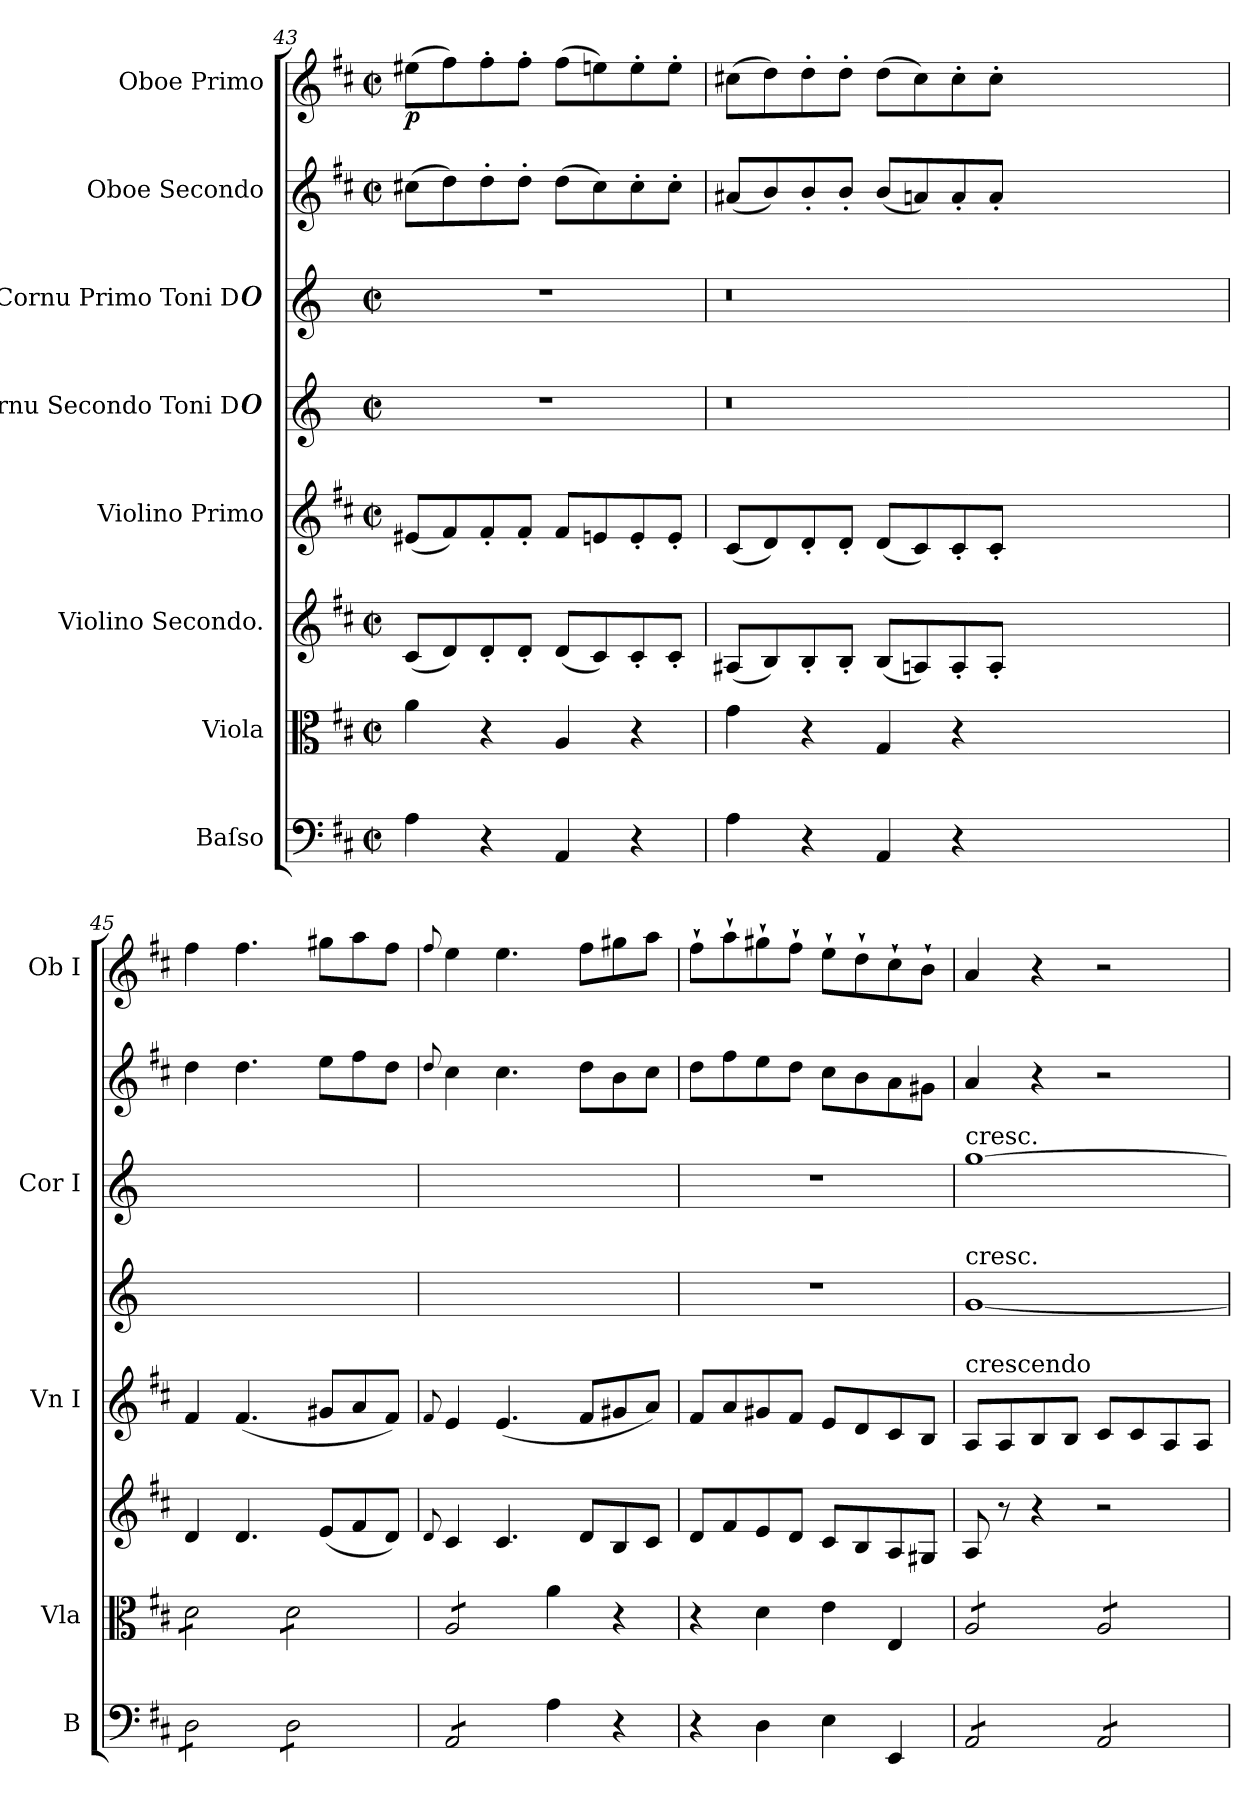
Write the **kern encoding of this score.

**kern	**kern	**kern	**kern	**kern	**kern	**kern	**kern	**dynam
*part8	*part7	*part6	*part5	*part4	*part3	*part2	*part1	*part1
*staff8	*staff7	*staff6	*staff5	*staff4	*staff3	*staff2	*staff1	*staff1
*I"Baſso	*I"Viola	*I"Violino Secondo.	*I"Violino Primo	*I"Cornu Secondo Toni D#	*I"Cornu Primo Toni D#	*I"Oboe Secondo	*I"Oboe Primo	*
*I'B	*I'Vla	*	*I'Vn I	*	*I'Cor I	*	*I'Ob I	*
*clefF4	*clefC3	*clefG2	*clefG2	*clefG2	*clefG2	*clefG2	*clefG2	*
*	*	*	*	*ITrd-1c-2	*ITrd-1c-2	*	*	*
*k[f#c#]	*k[f#c#]	*k[f#c#]	*k[f#c#]	*k[f#c#]	*k[f#c#]	*k[f#c#]	*k[f#c#]	*
*D:	*D:	*D:	*D:	*	*	*D:	*D:	*
*M2/2	*M2/2	*M2/2	*M2/2	*M2/2	*M2/2	*M2/2	*M2/2	*
*met(c|)	*met(c|)	*met(c|)	*met(c|)	*met(c|)	*met(c|)	*met(c|)	*met(c|)	*
=43	=43	=43	=43	=43	=43	=43	=43	=43
4A\	4a\	(8c#/L	(8e#X/L	1r	1r	(8cc#X\L	(8ee#X\L	p
.	.	8d/)	8f#/)	.	.	8dd\)	8ff#\)	.
4r	4r	8d'/	8f#'/	.	.	8dd'\	8ff#'\	.
.	.	8d'/J	8f#'/J	.	.	8dd'\J	8ff#'\J	.
4AA/	4A/	(8d/L	8f#/L	.	.	(8dd\L	(8ff#\L	.
.	.	8c#/)	8en/	.	.	8cc#\)	8een\)	.
4r	4r	8c#'/	8e'/	.	.	8cc#'\	8ee'\	.
.	.	8c#'/J	8e'/J	.	.	8cc#'\J	8ee'\J	.
=44	=44	=44	=44	=44	=44	=44	=44	=44
4A\	4g\	(8A#X/L	(8c#/L	0.r	0.r	(8a#X/L	(8cc#X\L	.
.	.	8B/)	8d/)	.	.	8b/)	8dd\)	.
4r	4r	8B'/	8d'/	.	.	8b'/	8dd'\	.
.	.	8B'/J	8d'/J	.	.	8b'/J	8dd'\J	.
4AA/	4G/	(8B/L	(8d/L	.	.	(8b/L	(8dd\L	.
.	.	8An/)	8c#/)	.	.	8an/)	8cc#\)	.
4r	4r	8A'/	8c#'/	.	.	8a'/	8cc#'\	.
.	.	8A'/J	8c#'/J	.	.	8a'/J	8cc#'\J	.
0ryy	0ryy	0ryy	0ryy	.	.	0ryy	0ryy	.
=45	=45	=45	=45	=45	=45	=45	=45	=45
*tremolo	*	*	*	*	*	*	*	*
*	*tremolo	*	*	*	*	*	*	*
8D\L	8d\L	4d/	4f#/	1ryy	1ryy	4dd\	4ff#\	.
8D\	8d\	.	.	.	.	.	.	.
8D\	8d\	4.d/	(4.f#/	.	.	4.dd\	4.ff#\	.
8D\J	8d\J	.	.	.	.	.	.	.
8D\L	8d\L	.	.	.	.	.	.	.
8D\	8d\	(8e/L	8g#X/L	.	.	8ee\L	8gg#X\L	.
8D\	8d\	8f#/	8a/	.	.	8ff#\	8aa\	.
8D\J	8d\J	8d/J)	8f#/J)	.	.	8dd\J	8ff#\J	.
=46	=46	=46	=46	=46	=46	=46	=46	=46
.	.	8qqd/	8qqf#/	.	.	8qqdd/	8qqff#/	.
8AA/L	8A/L	4c#/	4e/	1ryy	1ryy	4cc#\	4ee\	.
8AA/	8A/	.	.	.	.	.	.	.
8AA/	8A/	4.c#/	(4.e/	.	.	4.cc#\	4.ee\	.
8AA/J	8A/J	.	.	.	.	.	.	.
*	*Xtremolo	*	*	*	*	*	*	*
*Xtremolo	*	*	*	*	*	*	*	*
4A\	4a\	.	.	.	.	.	.	.
.	.	8d/L	8f#/L	.	.	8dd\L	8ff#\L	.
4r	4r	8B/	8g#X/	.	.	8b\	8gg#X\	.
.	.	8c#/J	8a/J)	.	.	8cc#\J	8aa\J	.
=47	=47	=47	=47	=47	=47	=47	=47	=47
4r	4r	8d/L	8f#/L	1r	1r	8dd\L	8ff#`\L	.
.	.	8f#/	8a/	.	.	8ff#\	8aa`\	.
4D\	4d\	8e/	8g#X/	.	.	8ee\	8gg#X`\	.
.	.	8d/J	8f#/J	.	.	8dd\J	8ff#`\J	.
4E\	4e\	8c#/L	8e/L	.	.	8cc#\L	8ee`\L	.
.	.	8B/	8d/	.	.	8b\	8dd`\	.
4EE/	4E/	8A/	8c#/	.	.	8a\	8cc#`\	.
.	.	8G#X/J	8B/J	.	.	8g#X\J	8b`\J	.
=48	=48	=48	=48	=48	=48	=48	=48	=48
!	!	!	!	!	!LO:TX:t=cresc.	!	!	!
!	!	!	!	!LO:TX:t=cresc.	!	!	!	!
!	!	!	!LO:TX:t=crescendo	!	!	!	!	!
!	!LO:TX:t=crescen	!	!	!	!	!	!	!
!LO:TX:t=cre	!	!	!	!	!	!	!	!
*tremolo	*	*	*	*	*	*	*	*
*	*tremolo	*	*	*	*	*	*	*
8AA/L	8A/L	8A/	8A/L	[1a	[<1aa	4a/	4a/	.
8AA/	8A/	8r	8A/	.	.	.	.	.
8AA/	8A/	4r	8B/	.	.	4r	4r	.
8AA/J	8A/J	.	8B/J	.	.	.	.	.
8AA/L	8A/L	2r	8c#/L	.	.	2r	2r	.
8AA/	8A/	.	8c#/	.	.	.	.	.
8AA/	8A/	.	8A/	.	.	.	.	.
8AA/J	8A/J	.	8A/J	.	.	.	.	.
*	*Xtremolo	*	*	*	*	*	*	*
*Xtremolo	*	*	*	*	*	*	*	*
=	=	=	=	=	=	=	=	=
*-	*-	*-	*-	*-	*-	*-	*-	*-
